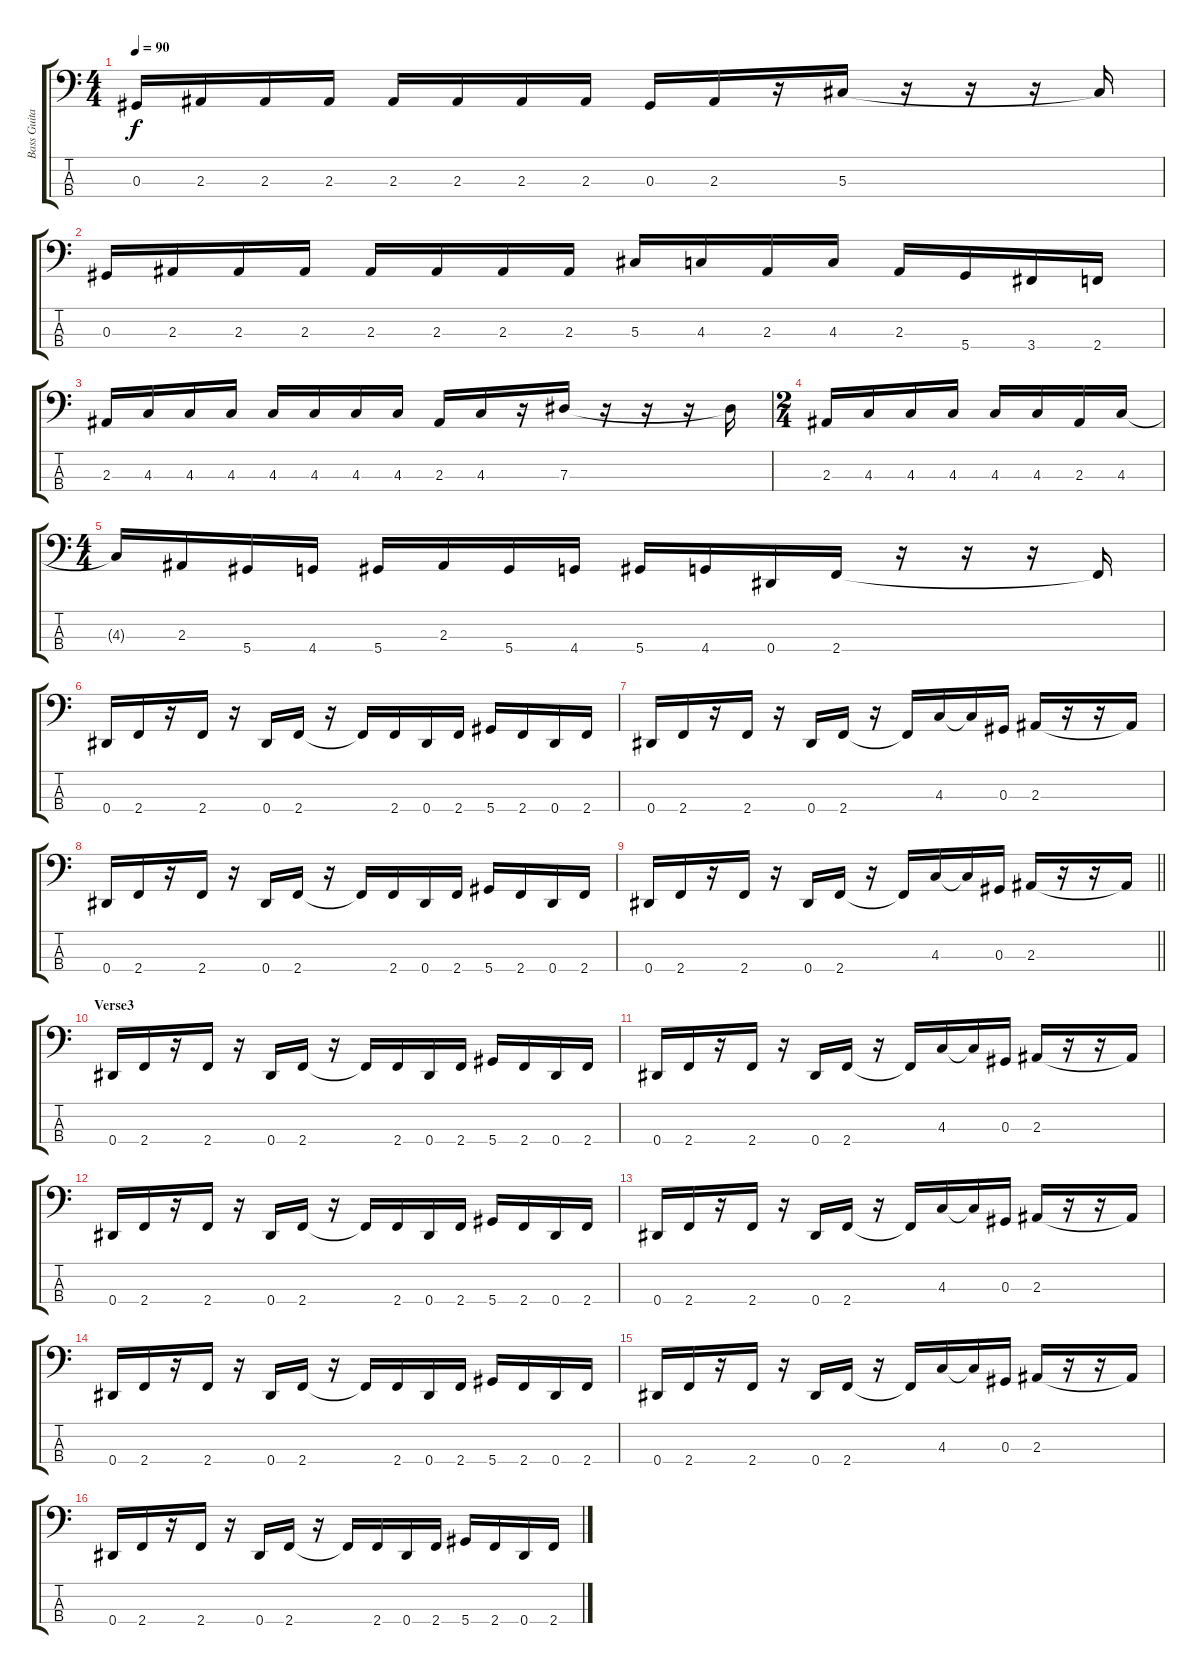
\track ("Bass Guitar" "Bass Guita") {instrument electricbassfinger}
\staff {score tabs}
\tuning (Gb2 Db2 Ab1 Eb1) {hide}
\ts (4 4)
\tempo 90
\clef f4
\ks c
0.3.16{dy f} 2.3.16 2.3.16 2.3.16 2.3.16 2.3.16 2.3.16 2.3.16 0.3.16 2.3.16 r.16 5.3.16 r.16 r.16 r.16 5.3{t}.16 |
0.3.16 2.3.16 2.3.16 2.3.16 2.3.16 2.3.16 2.3.16 2.3.16 5.3.16 4.3.16 2.3.16 4.3.16 2.3.16 5.4.16 3.4.16 2.4.16 |
2.3.16 4.3.16 4.3.16 4.3.16 4.3.16 4.3.16 4.3.16 4.3.16 2.3.16 4.3.16 r.16 7.3.16 r.16 r.16 r.16 7.3{t}.16 |
\ts (2 4)
2.3.16 4.3.16 4.3.16 4.3.16 4.3.16 4.3.16 2.3.16 4.3.16 |
\ts (4 4)
4.3{t}.16 2.3.16 5.4.16 4.4.16 5.4.16 2.3.16 5.4.16 4.4.16 5.4.16 4.4.16 0.4.16 2.4.16 r.16 r.16 r.16 2.4{t}.16 |
0.4.16 2.4.16 r.16 2.4.16 r.16 0.4.16 2.4.16 r.16 2.4{t}.16 2.4.16 0.4.16 2.4.16 5.4.16 2.4.16 0.4.16 2.4.16 |
0.4.16 2.4.16 r.16 2.4.16 r.16 0.4.16 2.4.16 r.16 2.4{t}.16 4.3.16 4.3{t}.16 0.3.16 2.3.16 r.16 r.16 2.3{t}.16 |
0.4.16 2.4.16 r.16 2.4.16 r.16 0.4.16 2.4.16 r.16 2.4{t}.16 2.4.16 0.4.16 2.4.16 5.4.16 2.4.16 0.4.16 2.4.16 |
\barLineRight lightlight
0.4.16 2.4.16 r.16 2.4.16 r.16 0.4.16 2.4.16 r.16 2.4{t}.16 4.3.16 4.3{t}.16 0.3.16 2.3.16 r.16 r.16 2.3{t}.16 |
\section ("" "Verse3")
0.4.16 2.4.16 r.16 2.4.16 r.16 0.4.16 2.4.16 r.16 2.4{t}.16 2.4.16 0.4.16 2.4.16 5.4.16 2.4.16 0.4.16 2.4.16 |
0.4.16 2.4.16 r.16 2.4.16 r.16 0.4.16 2.4.16 r.16 2.4{t}.16 4.3.16 4.3{t}.16 0.3.16 2.3.16 r.16 r.16 2.3{t}.16 |
0.4.16 2.4.16 r.16 2.4.16 r.16 0.4.16 2.4.16 r.16 2.4{t}.16 2.4.16 0.4.16 2.4.16 5.4.16 2.4.16 0.4.16 2.4.16 |
0.4.16 2.4.16 r.16 2.4.16 r.16 0.4.16 2.4.16 r.16 2.4{t}.16 4.3.16 4.3{t}.16 0.3.16 2.3.16 r.16 r.16 2.3{t}.16 |
0.4.16 2.4.16 r.16 2.4.16 r.16 0.4.16 2.4.16 r.16 2.4{t}.16 2.4.16 0.4.16 2.4.16 5.4.16 2.4.16 0.4.16 2.4.16 |
0.4.16 2.4.16 r.16 2.4.16 r.16 0.4.16 2.4.16 r.16 2.4{t}.16 4.3.16 4.3{t}.16 0.3.16 2.3.16 r.16 r.16 2.3{t}.16 |
0.4.16 2.4.16 r.16 2.4.16 r.16 0.4.16 2.4.16 r.16 2.4{t}.16 2.4.16 0.4.16 2.4.16 5.4.16 2.4.16 0.4.16 2.4.16
